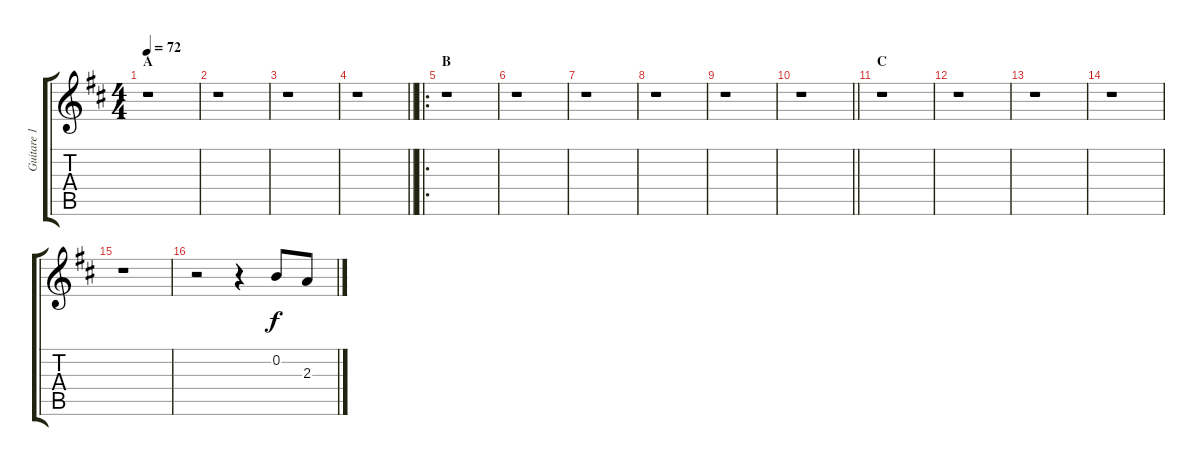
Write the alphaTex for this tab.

\track ("Guitare 1 b" "Guitare 1 ") {instrument acousticguitarsteel}
\staff {score tabs}
\tuning (E4 B3 G3 D3 A2 E2) {hide}
\ts (4 4)
\section ("" "A")
\tempo 72
\clef g2
\ks d
r.1{dy f instrument acousticguitarsteel} |
r.1 |
r.1 |
\barLineRight lightlight
r.1 |
\ro
\section ("" "B")
r.1 |
r.1 |
r.1 |
r.1 |
r.1 |
\barLineRight lightlight
r.1 |
\section ("" "C")
r.1 |
r.1 |
r.1 |
r.1 |
r.1 |
r.2 r.4 0.2.8 2.3.8
